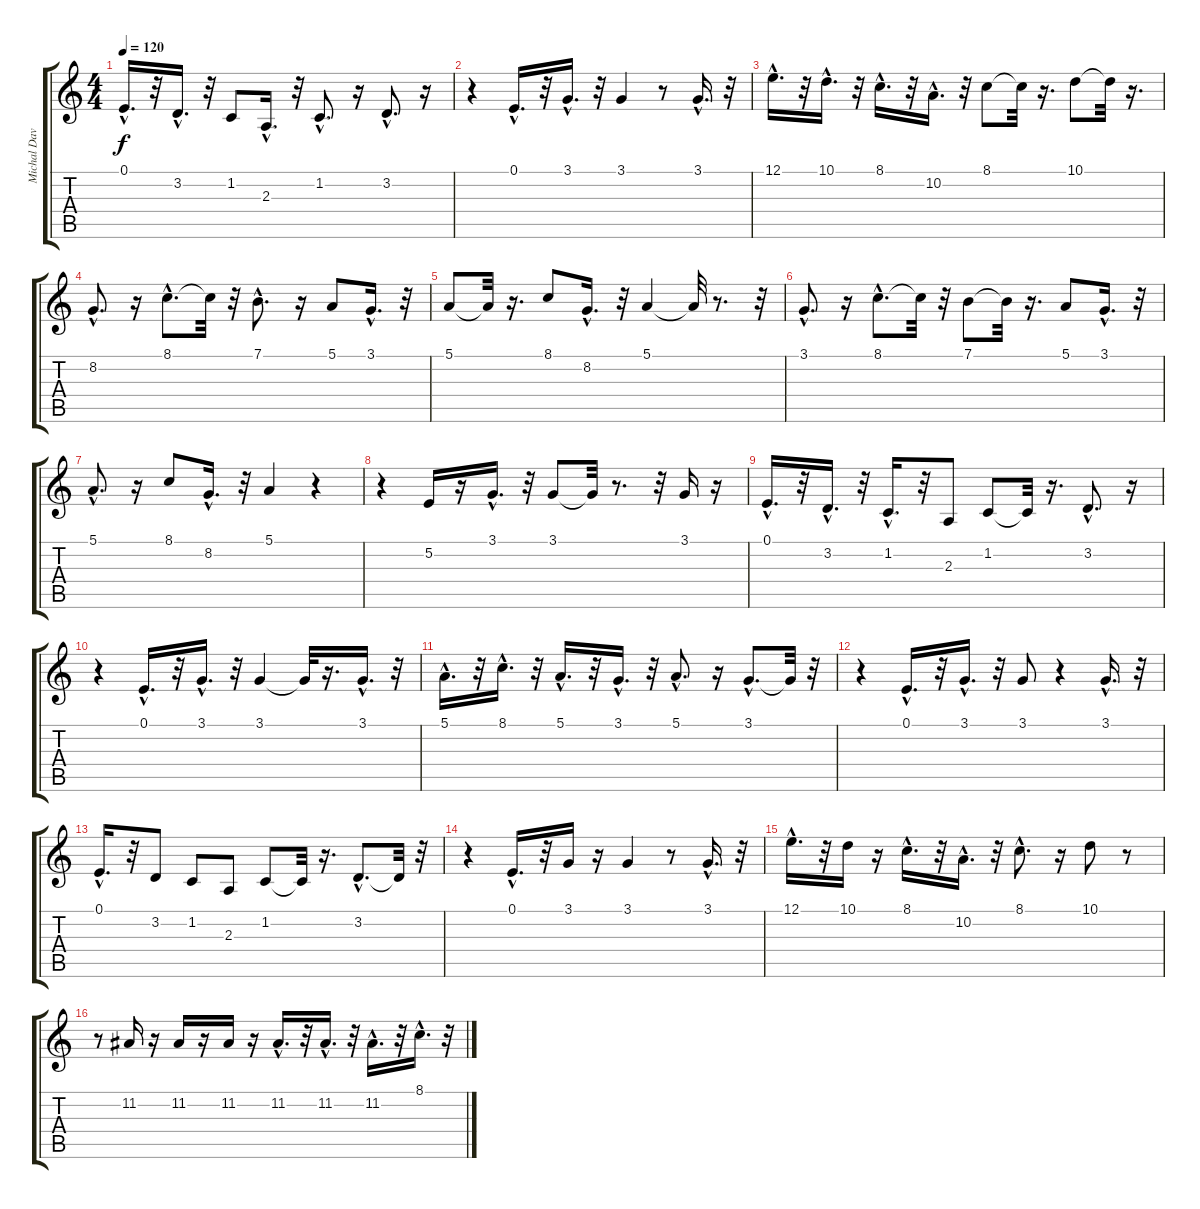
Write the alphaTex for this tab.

\track ("Michal David zpìv" "Michal Dav") {instrument lead2sawtooth}
\staff {score tabs}
\tuning (E4 B3 G3 D3 A2 E2) {hide}
\ts (4 4)
\tempo 120
\clef g2
\ks c
0.1{hac}.16{d dy f} r.32 3.2{hac}.16{d} r.32 1.2.8 2.3{hac}.16{d} r.32 1.2{hac}.8{d} r.16 3.2{hac}.8{d} r.16 |
r.4 0.1{hac}.16{d} r.32 3.1{hac}.16{d} r.32 3.1.4 r.8 3.1{hac}.16{d} r.32 |
12.1{hac}.16{d} r.32 10.1{hac}.16{d} r.32 8.1{hac}.16{d} r.32 10.2{hac}.16{d} r.32 8.1.8 8.1{t}.32 r.16{d} 10.1.8 10.1{t}.32 r.16{d} |
8.2{hac}.8{d} r.16 8.1{hac}.8{d} 8.1{t}.32 r.32 7.1{hac}.8{d} r.16 5.1.8 3.1{hac}.16{d} r.32 |
5.1.8 5.1{t}.32 r.16{d} 8.1.8 8.2{hac}.16{d} r.32 5.1.4 5.1{t}.32 r.8{d} r.32 |
3.1{hac}.8{d} r.16 8.1{hac}.8{d} 8.1{t}.32 r.32 7.1.8 7.1{t}.32 r.16{d} 5.1.8 3.1{hac}.16{d} r.32 |
5.1{hac}.8{d} r.16 8.1.8 8.2{hac}.16{d} r.32 5.1.4 r.4 |
r.4 5.2.16 r.16 3.1{hac}.16{d} r.32 3.1.8 3.1{t}.32 r.8{d} r.32 3.1.16 r.16 |
0.1{hac}.16{d} r.32 3.2{hac}.16{d} r.32 1.2{hac}.16{d} r.32 2.3.8 1.2.8 1.2{t}.32 r.16{d} 3.2{hac}.8{d} r.16 |
r.4 0.1{hac}.16{d} r.32 3.1{hac}.16{d} r.32 3.1.4 3.1{t}.32 r.16{d} 3.1{hac}.16{d} r.32 |
5.1{hac}.16{d} r.32 8.1{hac}.16{d} r.32 5.1{hac}.16{d} r.32 3.1{hac}.16{d} r.32 5.1{hac}.8{d} r.16 3.1{hac}.8{d} 3.1{t}.32 r.32 |
r.4 0.1{hac}.16{d} r.32 3.1{hac}.16{d} r.32 3.1.8 r.4 3.1{hac}.16{d} r.32 |
0.1{hac}.16{d} r.32 3.2.8 1.2.8 2.3.8 1.2.8 1.2{t}.32 r.16{d} 3.2{hac}.8{d} 3.2{t}.32 r.32 |
r.4 0.1{hac}.16{d} r.32 3.1.16 r.16 3.1.4 r.8 3.1{hac}.16{d} r.32 |
12.1{hac}.16{d} r.32 10.1.16 r.16 8.1{hac}.16{d} r.32 10.2{hac}.16{d} r.32 8.1{hac}.8{d} r.16 10.1.8 r.8 |
r.8 11.2.16 r.16 11.2.16 r.16 11.2.16 r.16 11.2{hac}.16{d} r.32 11.2{hac}.16{d} r.32 11.2{hac}.16{d} r.32 8.1{hac}.16{d} r.32
